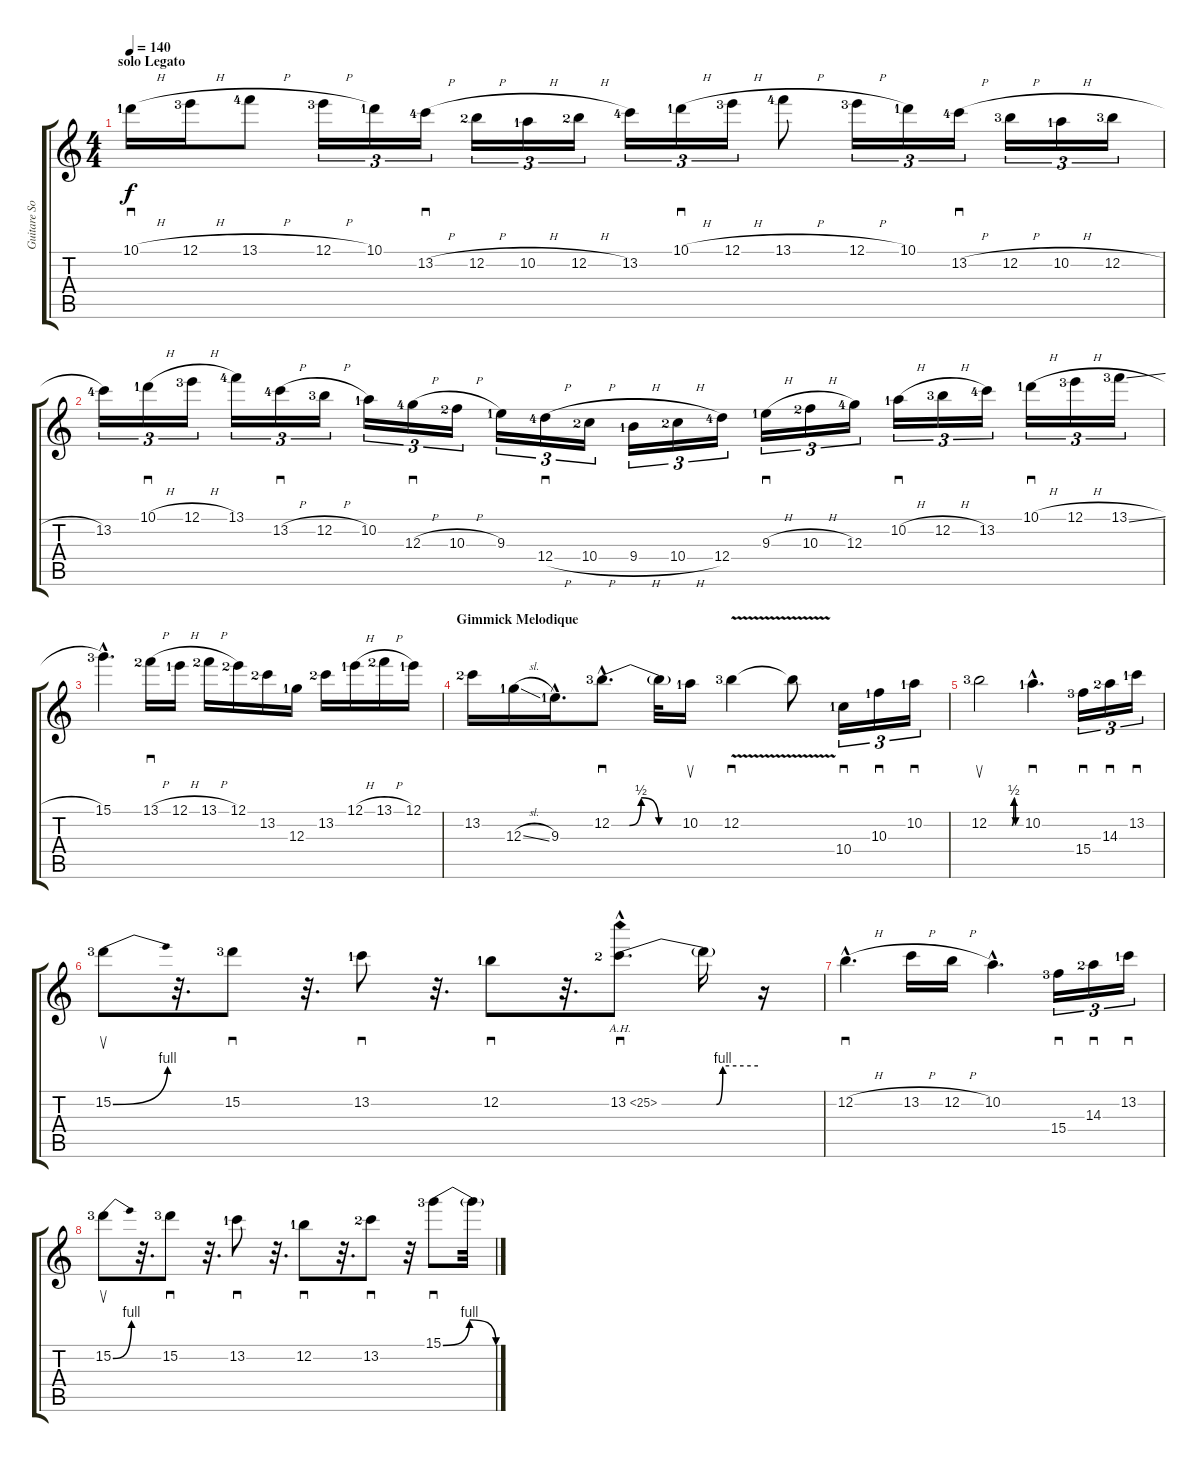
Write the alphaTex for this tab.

\track ("Guitare Soliste" "Guitare So") {instrument distortionguitar}
\staff {score tabs}
\tuning (E4 B3 G3 D3 A2 E2) {hide}
\ts (4 4)
\section ("" "solo Legato")
\tempo 140
\clef g2
\ks c
10.1{h lf 2}.16{sd dy f} 12.1{h lf 4}.16 13.1{h lf 5}.8 12.1{h lf 4}.16{tu (3 2)} 10.1{lf 2}.16{tu (3 2)} 13.2{h lf 5}.16{sd tu (3 2)} 12.2{h lf 3}.16{tu (3 2)} 10.2{h lf 2}.16{tu (3 2)} 12.2{h lf 3}.16{tu (3 2)} 13.2{lf 5}.16{tu (3 2)} 10.1{h lf 2}.16{sd tu (3 2)} 12.1{h lf 4}.16{tu (3 2)} 13.1{h lf 5}.8 12.1{h lf 4}.16{tu (3 2)} 10.1{lf 2}.16{tu (3 2)} 13.2{h lf 5}.16{sd tu (3 2)} 12.2{h lf 4}.16{tu (3 2)} 10.2{h lf 2}.16{tu (3 2)} 12.2{h lf 4}.16{tu (3 2)} |
13.2{lf 5}.16{tu (3 2)} 10.1{h lf 2}.16{sd tu (3 2)} 12.1{h lf 4}.16{tu (3 2)} 13.1{lf 5}.16{tu (3 2)} 13.2{h lf 5}.16{sd tu (3 2)} 12.2{h lf 4}.16{tu (3 2)} 10.2{lf 2}.16{tu (3 2)} 12.3{h lf 5}.16{sd tu (3 2)} 10.3{h lf 3}.16{tu (3 2)} 9.3{lf 2}.16{tu (3 2)} 12.4{h lf 5}.16{sd tu (3 2)} 10.4{h lf 3}.16{tu (3 2)} 9.4{h lf 2}.16{tu (3 2)} 10.4{h lf 3}.16{tu (3 2)} 12.4{lf 5}.16{tu (3 2)} 9.3{h lf 2}.16{sd tu (3 2)} 10.3{h lf 3}.16{tu (3 2)} 12.3{lf 5}.16{tu (3 2)} 10.2{h lf 2}.16{sd tu (3 2)} 12.2{h lf 4}.16{tu (3 2)} 13.2{lf 5}.16{tu (3 2)} 10.1{h lf 2}.16{sd tu (3 2)} 12.1{h lf 4}.16{tu (3 2)} 13.1{sl lf 4}.16{tu (3 2)} |
15.1{hac lf 4}.4{d} 13.1{h lf 3}.16{sd} 12.1{h lf 2}.16 13.1{h lf 3}.16 12.1{lf 3}.16 13.2{lf 3}.16 12.3{lf 2}.16 13.2{lf 3}.16 12.1{h lf 2}.16 13.1{h lf 3}.16 12.1{lf 2}.16 |
\section ("" "Gimmick Melodique")
13.2{lf 3}.16 12.3{sl lf 2}.16 9.3{hac lf 2}.16{d} 12.2{be (custom 0 0 10 0 15 0 25 2 40 0 50 0 60 0) hac lf 4}.8{d sd} 12.2{t}.32 10.2{lf 2}.16{su} 12.2{v lf 4}.4{sd} 12.2{t}.8 10.4{lf 2}.16{sd tu (3 2)} 10.3{lf 2}.16{sd tu (3 2)} 10.2{lf 2}.16{sd tu (3 2)} |
12.2{be (custom 0 0 40 0 43 0 47 2 50 0 60 0) lf 4}.2{su} 10.2{hac lf 2}.4{d sd} 15.4{lf 4}.16{sd tu (3 2)} 14.3{lf 3}.16{sd tu (3 2)} 13.2{lf 2}.16{sd tu (3 2)} |
15.2{be (bend 0 0 60 4) lf 4}.8{su} r.32{d} 15.2{lf 4}.8{sd} r.32{d} 13.2{lf 2}.8{sd} r.32{d} 12.2{lf 2}.8{sd} r.32{d} 13.2{be (custom 0 0 34 0 38 4 60 4) ah 12 hac lf 3}.8{d sd} 13.2{t}.16 r.16 |
12.2{h hac}.4{d sd} 13.2{h}.16 12.2{h}.16 10.2{hac}.4{d} 15.4{lf 4}.16{sd tu (3 2)} 14.3{lf 3}.16{sd tu (3 2)} 13.2{lf 2}.16{sd tu (3 2)} |
15.2{be (bend 0 0 60 4) lf 4}.8{su} r.32{d} 15.2{lf 4}.8{sd} r.32{d} 13.2{lf 2}.8{sd} r.32{d} 12.2{lf 2}.8{sd} r.32{d} 13.2{lf 3}.8{sd} r.32 15.1{be (bendrelease 0 0 31 4 31 4 60 0) lf 4}.8{sd} 15.1{t}.32
